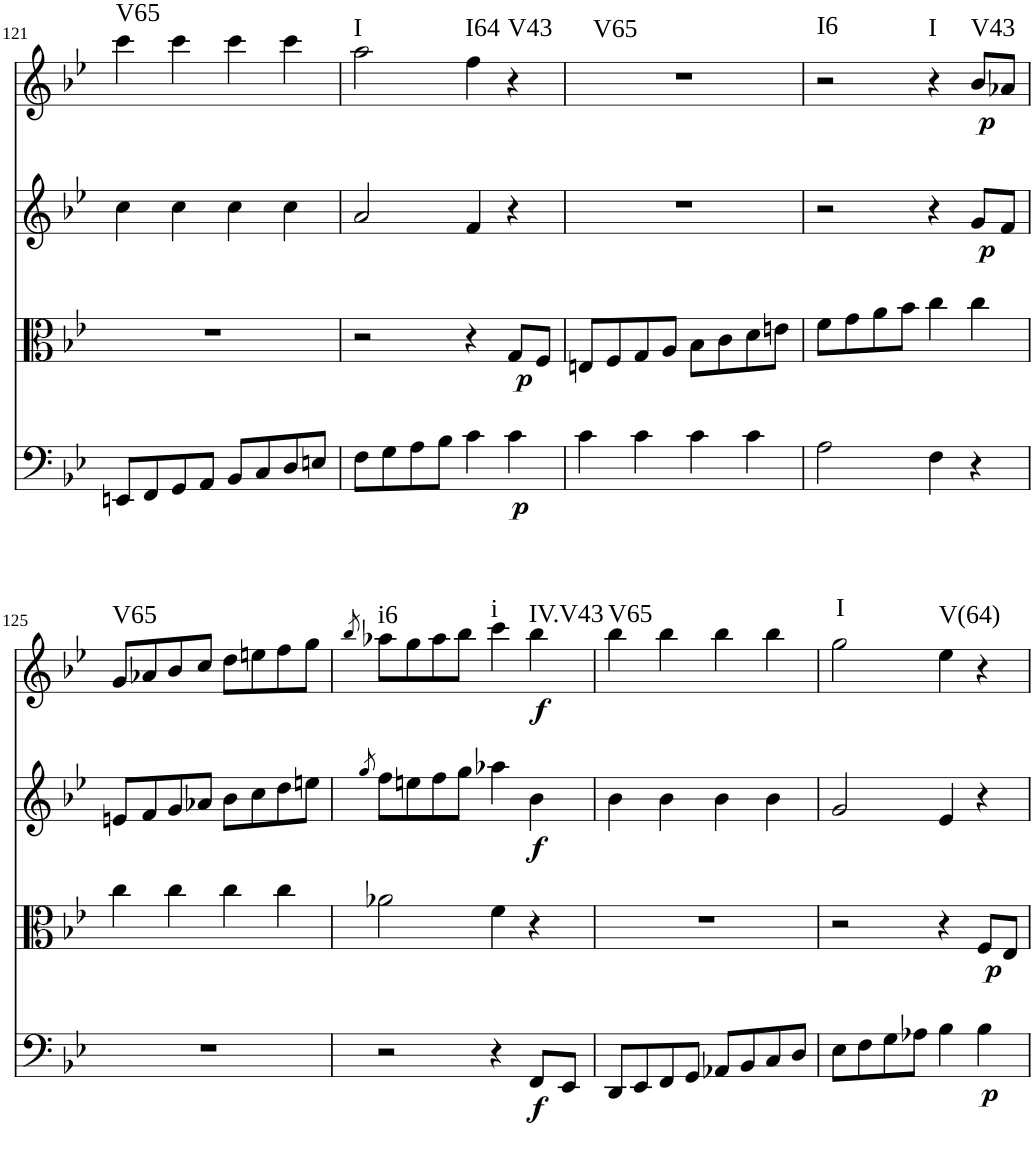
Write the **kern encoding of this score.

**kern	**dynam	**kern	**dynam	**kern	**dynam	**kern	**dynam	**harte
*part4	*part4	*part3	*part3	*part2	*part2	*part1	*part1	*part1
*staff4	*staff4	*staff3	*staff3	*staff2	*staff2	*staff1	*staff1	*
*I"Violoncello	*	*I"Viola	*	*I"Violin II	*	*I"Violin I	*	*
*I'Vc	*	*I'Vla	*	*I'Vln	*	*I'Vln	*	*
!!LO:PB:g=z
*clefF4	*	*clefC3	*	*clefG2	*	*clefG2	*	*
*k[b-e-]	*	*k[b-e-]	*	*k[b-e-]	*	*k[b-e-]	*	*
*B-:	*	*B-:	*	*B-:	*	*B-:	*	*
*M2/2	*	*M2/2	*	*M2/2	*	*M2/2	*	*
=121	=121	=121	=121	=121	=121	=121	=121	=121
!	!	!	!	!	!	!	!	!LO:H:kt=V65
8EEn/L	.	1r	.	4cc\	.	4ccc\	.	N
8FF/	.	.	.	.	.	.	.	.
8GG/	.	.	.	4cc\	.	4ccc\	.	.
8AA/J	.	.	.	.	.	.	.	.
8BB-/L	.	.	.	4cc\	.	4ccc\	.	.
8C/	.	.	.	.	.	.	.	.
8D/	.	.	.	4cc\	.	4ccc\	.	.
8En/J	.	.	.	.	.	.	.	.
=122	=122	=122	=122	=122	=122	=122	=122	=122
!	!	!	!	!	!	!	!	!LO:H:kt=I
8F\L	.	2r	.	2a/	.	2aa\	.	N
8G\	.	.	.	.	.	.	.	.
8A\	.	.	.	.	.	.	.	.
8B-\J	.	.	.	.	.	.	.	.
!	!	!	!	!	!	!	!	!LO:H:kt=I64
4c\	.	4r	.	4f/	.	4ff\	.	N
!	!LO:DY:b	!	!LO:DY:b	!	!	!	!	!LO:H:kt=V43
4c\	p	8G/L	p	4r	.	4r	.	N
.	.	8F/J	.	.	.	.	.	.
=123	=123	=123	=123	=123	=123	=123	=123	=123
!	!	!	!	!	!	!	!	!LO:H:kt=V65
4c\	.	8En/L	.	1r	.	1r	.	N
.	.	8F/	.	.	.	.	.	.
4c\	.	8G/	.	.	.	.	.	.
.	.	8A/J	.	.	.	.	.	.
4c\	.	8B-\L	.	.	.	.	.	.
.	.	8c\	.	.	.	.	.	.
4c\	.	8d\	.	.	.	.	.	.
.	.	8en\J	.	.	.	.	.	.
=124	=124	=124	=124	=124	=124	=124	=124	=124
!	!	!	!	!	!	!	!	!LO:H:kt=I6
2A\	.	8f\L	.	2r	.	2r	.	N
.	.	8g\	.	.	.	.	.	.
.	.	8a\	.	.	.	.	.	.
.	.	8b-\J	.	.	.	.	.	.
!	!	!	!	!	!	!	!	!LO:H:kt=I
4F\	.	4cc\	.	4r	.	4r	.	N
!	!	!	!	!	!LO:DY:b	!	!LO:DY:b	!LO:H:kt=V43
4r	.	4cc\	.	8g/L	p	8b-/L	p	N
.	.	.	.	8f/J	.	8a-X/J	.	.
!!LO:LB:g=z
=125	=125	=125	=125	=125	=125	=125	=125	=125
!	!	!	!	!	!	!	!	!LO:H:kt=V65
1r	.	4cc\	.	8en/L	.	8g/L	.	N
.	.	.	.	8f/	.	8a-X/	.	.
.	.	4cc\	.	8g/	.	8b-/	.	.
.	.	.	.	8a-X/J	.	8cc/J	.	.
.	.	4cc\	.	8b-\L	.	8dd\L	.	.
.	.	.	.	8cc\	.	8een\	.	.
.	.	4cc\	.	8dd\	.	8ff\	.	.
.	.	.	.	8een\J	.	8gg\J	.	.
=126	=126	=126	=126	=126	=126	=126	=126	=126
.	.	.	.	8qgg/	.	8qbb-/	.	.
!	!	!	!	!	!	!	!	!LO:H:kt=i6
2r	.	2a-X\	.	8ff\L	.	8aa-X\L	.	N
.	.	.	.	8een\	.	8gg\	.	.
.	.	.	.	8ff\	.	8aa-\	.	.
.	.	.	.	8gg\J	.	8bb-\J	.	.
!	!	!	!	!	!	!	!	!LO:H:kt=i
4r	.	4f\	.	4aa-X\	.	4ccc\	.	N
!	!LO:DY:b	!	!	!	!LO:DY:b	!	!LO:DY:b	!LO:H:kt=IV.V43
8FF/L	f	4r	.	4b-\	f	4bb-\	f	N
8EE-/J	.	.	.	.	.	.	.	.
=127	=127	=127	=127	=127	=127	=127	=127	=127
!	!	!	!	!	!	!	!	!LO:H:kt=V65
8DD/L	.	1r	.	4b-\	.	4bb-\	.	N
8EE-/	.	.	.	.	.	.	.	.
8FF/	.	.	.	4b-\	.	4bb-\	.	.
8GG/J	.	.	.	.	.	.	.	.
8AA-X/L	.	.	.	4b-\	.	4bb-\	.	.
8BB-/	.	.	.	.	.	.	.	.
8C/	.	.	.	4b-\	.	4bb-\	.	.
8D/J	.	.	.	.	.	.	.	.
=128	=128	=128	=128	=128	=128	=128	=128	=128
!	!	!	!	!	!	!	!	!LO:H:kt=I
8E-\L	.	2r	.	2g/	.	2gg\	.	N
8F\	.	.	.	.	.	.	.	.
8G\	.	.	.	.	.	.	.	.
8A-X\J	.	.	.	.	.	.	.	.
!	!	!	!	!	!	!	!	!LO:H:kt=V(64)
4B-\	.	4r	.	4e-/	.	4ee-\	.	N
!	!LO:DY:b	!	!LO:DY:b	!	!	!	!	!
4B-\	p	8F/L	p	4r	.	4r	.	.
.	.	8E-/J	.	.	.	.	.	.
=	=	=	=	=	=	=	=	=
*-	*-	*-	*-	*-	*-	*-	*-	*-
